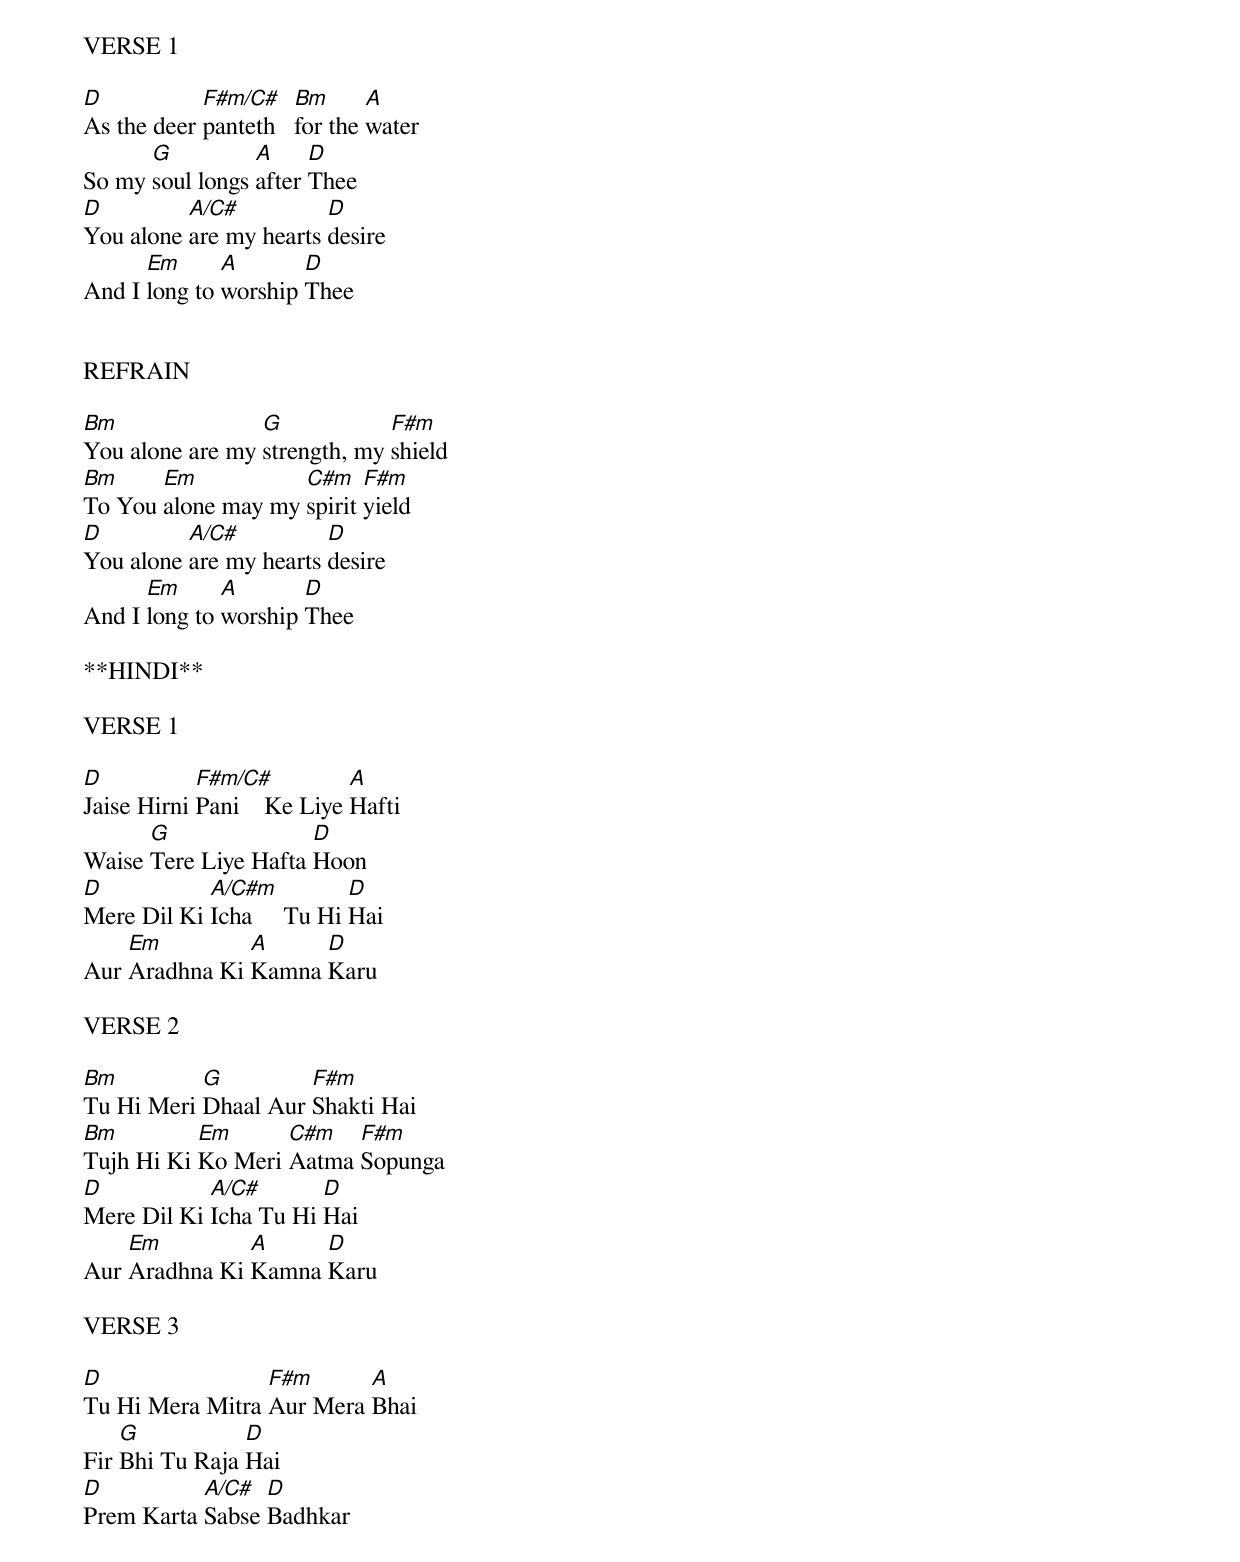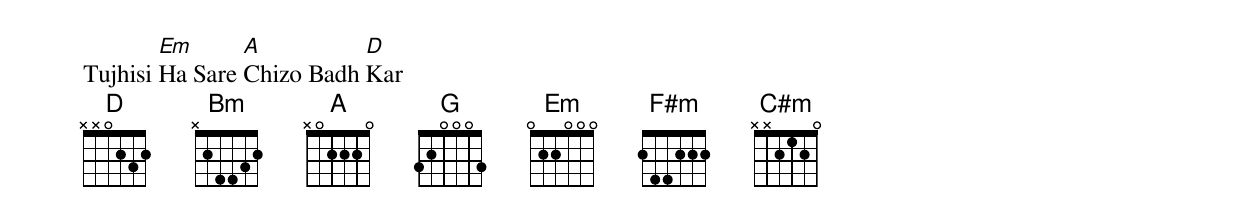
VERSE 1

[D]As the deer [F#m/C#]panteth   [Bm]for the [A]water
So my [G]soul longs [A]after [D]Thee
[D]You alone [A/C#]are my hearts [D]desire
And I [Em]long to [A]worship [D]Thee


REFRAIN

[Bm]You alone are my [G]strength, my [F#m]shield
[Bm]To You [Em]alone may my [C#m]spirit [F#m]yield
[D]You alone [A/C#]are my hearts [D]desire
And I [Em]long to [A]worship [D]Thee

**HINDI**

VERSE 1

[D]Jaise Hirni [F#m/C#]Pani    Ke Liye [A]Hafti
Waise [G]Tere Liye Hafta [D]Hoon
[D]Mere Dil Ki [A/C#m]Icha     Tu Hi [D]Hai
Aur [Em]Aradhna Ki [A]Kamna [D]Karu

VERSE 2

[Bm]Tu Hi Meri [G]Dhaal Aur [F#m]Shakti Hai
[Bm]Tujh Hi Ki [Em]Ko Meri [C#m]Aatma [F#m]Sopunga
[D]Mere Dil Ki [A/C#]Icha Tu Hi [D]Hai
Aur [Em]Aradhna Ki [A]Kamna [D]Karu

VERSE 3

[D]Tu Hi Mera Mitra [F#m]Aur Mera [A]Bhai
Fir [G]Bhi Tu Raja [D]Hai
[D]Prem Karta [A/C#]Sabse [D]Badhkar
Tujhisi [Em]Ha Sare [A]Chizo Badh [D]Kar
